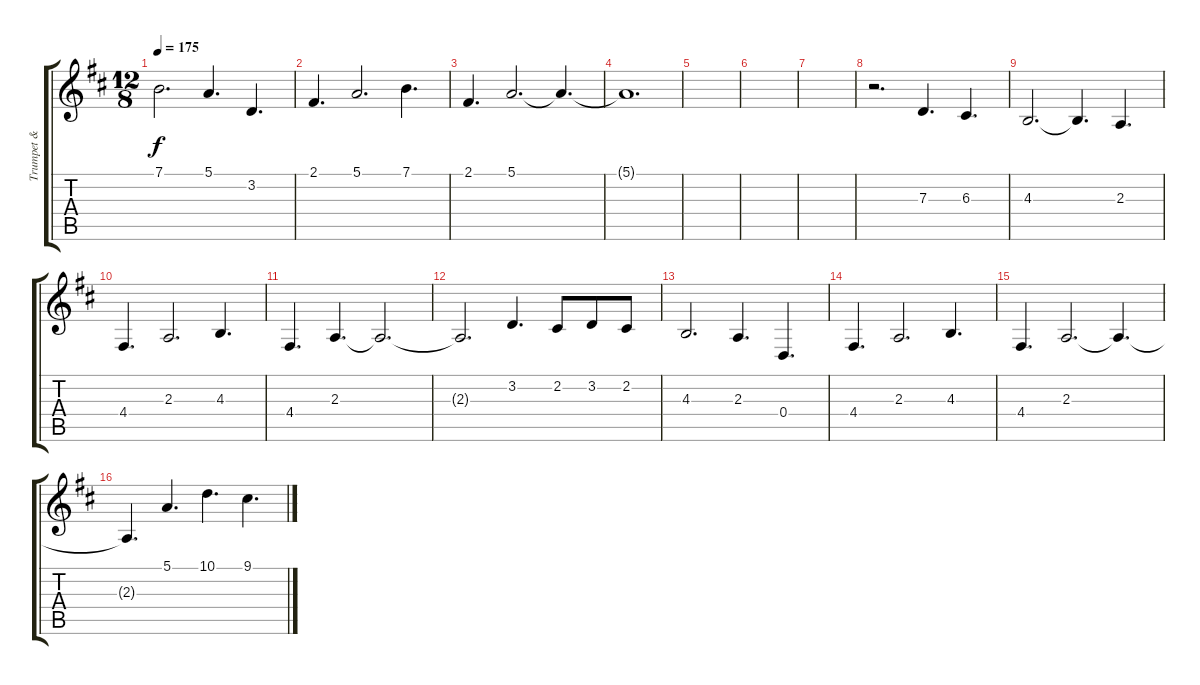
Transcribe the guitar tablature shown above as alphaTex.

\track ("Trumpet & Whistle" "Trumpet & ") {instrument trombone}
\staff {score tabs}
\tuning (E4 B3 G3 D3 A2 E2) {hide}
\ts (12 8)
\tempo 175
\clef g2
\ks d
7.1.2{d dy f} 5.1.4{d} 3.2.4{d} |
2.1.4{d} 5.1.2{d} 7.1.4{d} |
2.1.4{d} 5.1.2{d} 5.1{t}.4{d} |
5.1{t}.1{d} |
|
|
|
r.2{d} 7.3.4{d} 6.3.4{d} |
4.3.2{d} 4.3{t}.4{d} 2.3.4{d} |
4.4.4{d} 2.3.2{d} 4.3.4{d} |
4.4.4{d} 2.3.4{d} 2.3{t}.2{d} |
2.3{t}.2{d} 3.2.4{d} 2.2.8 3.2.8 2.2.8 |
4.3.2{d} 2.3.4{d} 0.4.4{d} |
4.4.4{d} 2.3.2{d} 4.3.4{d} |
4.4.4{d} 2.3.2{d} 2.3{t}.4{d} |
2.3{t}.4{d} 5.1.4{d} 10.1.4{d} 9.1.4{d}
